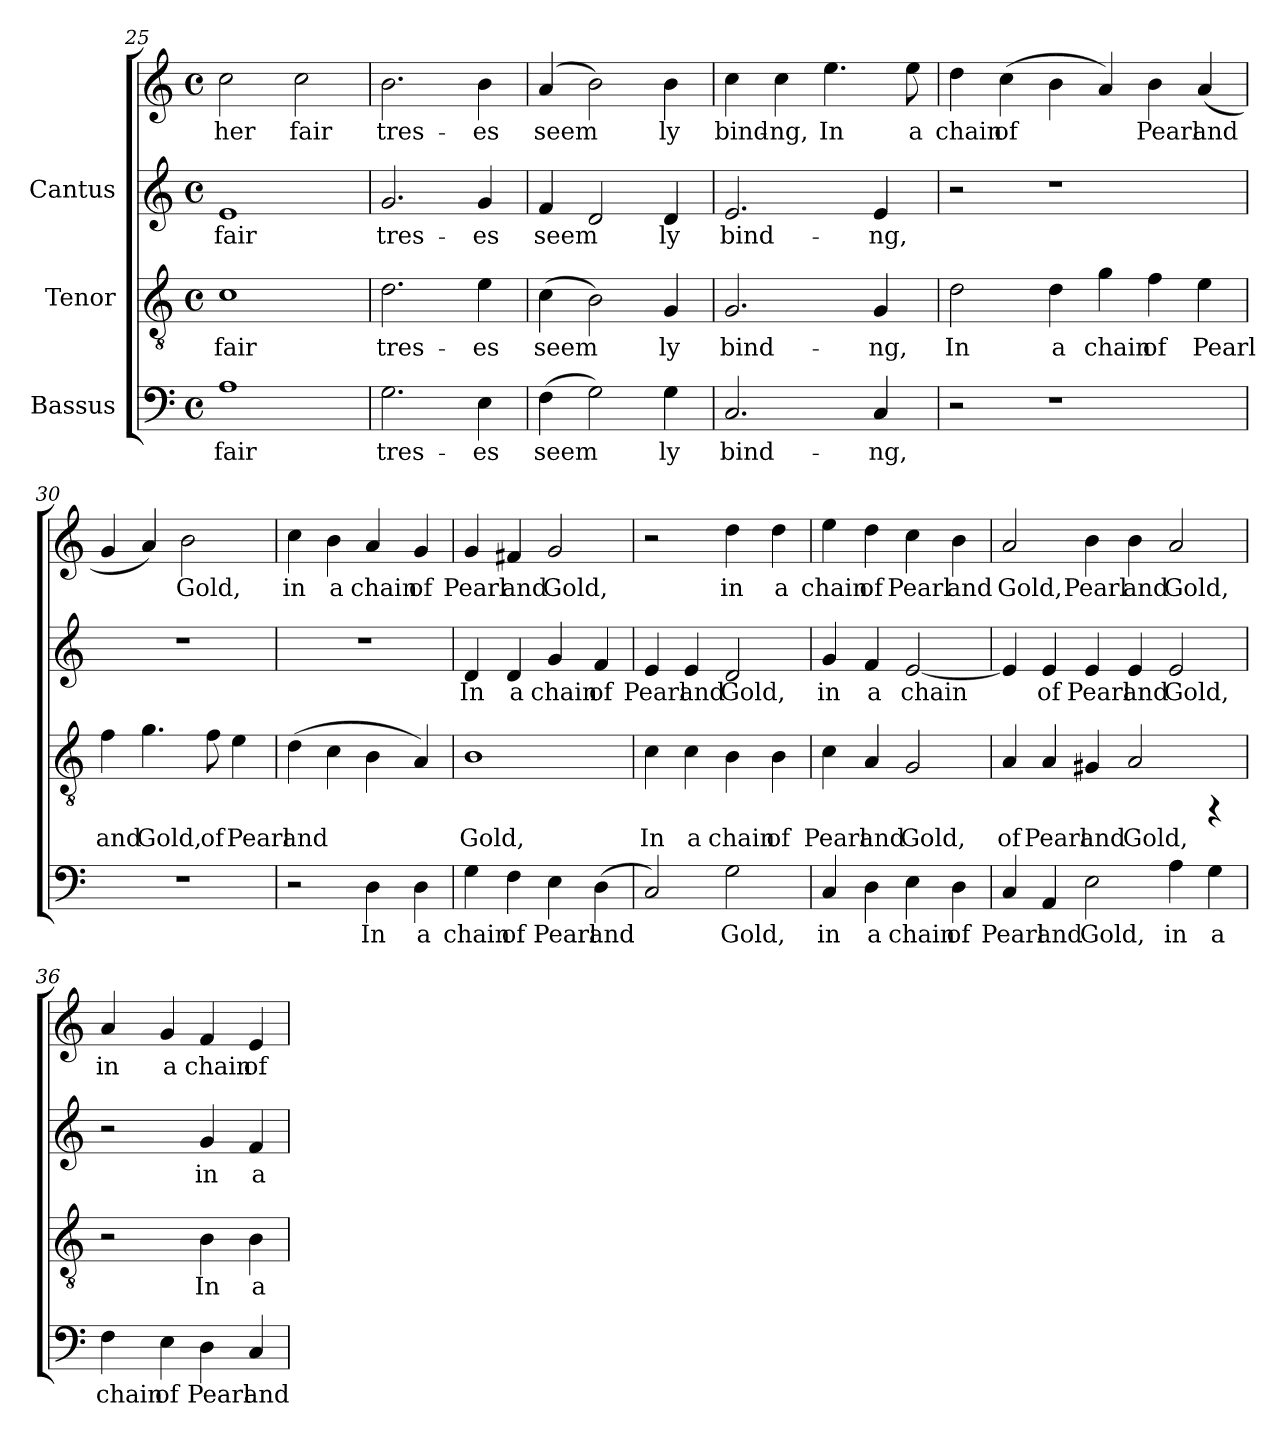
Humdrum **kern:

**kern	**text	**kern	**text	**kern	**text	**kern	**text
*part3	*part3	*part2	*part2	*part1	*part1	*part1	*part1
*staff4	*staff4	*staff3	*staff3	*staff2	*staff2	*staff1	*staff1
*I"Bassus	*	*I"Tenor	*	*I"Cantus	*	*	*
*clefF4	*	*clefGv2	*	*clefG2	*	*clefG2	*
*M4/4	*	*M4/4	*	*M4/4	*	*M4/4	*
*met(c)	*	*met(c)	*	*met(c)	*	*met(c)	*
=25	=25	=25	=25	=25	=25	=25	=25
!	!LO:LY:b:cj	!	!LO:LY:b:cj	!	!LO:LY:b:cj	!	!LO:LY:b:cj
1A	fair	1c	fair	1e	fair	2cc\	her
!	!	!	!	!	!	!	!LO:LY:b:cj
.	.	.	.	.	.	2cc\	fair
=26	=26	=26	=26	=26	=26	=26	=26
!	!LO:LY:b:cj	!	!LO:LY:b:cj	!	!LO:LY:b:cj	!	!LO:LY:b:cj
2.G\	tres-	2.d\	tres-	2.g/	tres-	2.b\	tres-
!	!LO:LY:b:cj	!	!LO:LY:b:cj	!	!LO:LY:b:cj	!	!LO:LY:b:cj
4E\	-es	4e\	-es	4g/	-es	4b\	-es
!!LO:PB:g=z
=27	=27	=27	=27	=27	=27	=27	=27
!	!LO:LY:b:cj	!	!LO:LY:b:cj	!	!LO:LY:b:cj	!	!LO:LY:b:cj
(>4F\	seem-	(>4c\	seem-	4f/	seem-	(<4a/	seem-
!	!LO:LY:b:cj	!	!LO:LY:b:cj	!	!LO:LY:b:cj	!	!LO:LY:b:cj
2G\)	-	2B\)	-	2d/	-	2b\)	-
!	!LO:LY:b:cj	!	!LO:LY:b:cj	!	!LO:LY:b:cj	!	!LO:LY:b:cj
4G\	ly	4G/	ly	4d/	ly	4b\	ly
=28	=28	=28	=28	=28	=28	=28	=28
!	!LO:LY:b:cj	!	!LO:LY:b:cj	!	!LO:LY:b:cj	!	!LO:LY:b:cj
2.C/	bind-	2.G/	bind-	2.e/	bind-	4cc\	bind-
!	!	!	!	!	!	!	!LO:LY:b:cj
.	.	.	.	.	.	4cc\	-ng,
!	!	!	!	!	!	!	!LO:LY:b:cj
.	.	.	.	.	.	4.ee\	In
!	!LO:LY:b:cj	!	!LO:LY:b:cj	!	!LO:LY:b:cj	!	!
4C/	-ng,	4G/	-ng,	4e/	-ng,	.	.
!	!	!	!	!	!	!	!LO:LY:b:cj
.	.	.	.	.	.	8ee\	a
=29	=29	=29	=29	=29	=29	=29	=29
!	!	!	!LO:LY:b:cj	!	!	!	!LO:LY:b:cj
2r	.	2d\	In	2r	.	4dd\	chain
!	!	!	!	!	!	!	!LO:LY:b:cj
.	.	.	.	.	.	(>4cc\	of
!	!	!	!LO:LY:b:cj	!	!	!	!LO:LY:b:cj
1r	.	4d\	a	1r	.	4b\	.
!	!	!	!LO:LY:b:cj	!	!	!	!LO:LY:b:cj
.	.	4g\	chain	.	.	4a/)	.
!	!	!	!LO:LY:b:cj	!	!	!	!LO:LY:b:cj
.	.	4f\	of	.	.	4b\	Pearl
!	!	!	!LO:LY:b:cj	!	!	!	!LO:LY:b:cj
.	.	4e\	Pearl	.	.	(<4a/	and
=30	=30	=30	=30	=30	=30	=30	=30
!	!	!	!LO:LY:b:cj	!	!	!	!LO:LY:b:cj
1r	.	4f\	and	1r	.	4g/	.
!	!	!	!LO:LY:b:cj	!	!	!	!LO:LY:b:cj
.	.	4.g\	Gold,	.	.	4a/)	.
!	!	!	!	!	!	!	!LO:LY:b:cj
.	.	.	.	.	.	2b\	Gold,
!	!	!	!LO:LY:b:cj	!	!	!	!
.	.	8f\	of	.	.	.	.
!	!	!	!LO:LY:b:cj	!	!	!	!
.	.	4e\	Pearl	.	.	.	.
!!LO:LB:g=z
=31	=31	=31	=31	=31	=31	=31	=31
!	!	!	!LO:LY:b:cj	!	!	!	!LO:LY:b:cj
2r	.	(>4d\	and	1r	.	4cc\	in
!	!	!	!LO:LY:b:cj	!	!	!	!LO:LY:b:cj
.	.	4c\	.	.	.	4b\	a
!	!LO:LY:b:cj	!	!LO:LY:b:cj	!	!	!	!LO:LY:b:cj
4D\	In	4B\	.	.	.	4a/	chain
!	!LO:LY:b:cj	!	!LO:LY:b:cj	!	!	!	!LO:LY:b:cj
4D\	a	4A/)	.	.	.	4g/	of
=32	=32	=32	=32	=32	=32	=32	=32
!	!LO:LY:b:cj	!	!LO:LY:b:cj	!	!LO:LY:b:cj	!	!LO:LY:b:cj
4G\	chain	1B	Gold,	4d/	In	4g/	Pearl
!	!LO:LY:b:cj	!	!	!	!LO:LY:b:cj	!	!LO:LY:b:cj
4F\	of	.	.	4d/	a	4f#X/	and
!	!LO:LY:b:cj	!	!	!	!LO:LY:b:cj	!	!LO:LY:b:cj
4E\	Pearl	.	.	4g/	chain	2g/	Gold,
!	!LO:LY:b:cj	!	!	!	!LO:LY:b:cj	!	!
(>4D\	and	.	.	4f/	of	.	.
=33	=33	=33	=33	=33	=33	=33	=33
!	!LO:LY:b:cj	!	!LO:LY:b:cj	!	!LO:LY:b:cj	!	!
2C/)	.	4c\	In	4e/	Pearl	2r	.
!	!	!	!LO:LY:b:cj	!	!LO:LY:b:cj	!	!
.	.	4c\	a	4e/	and	.	.
!	!LO:LY:b:cj	!	!LO:LY:b:cj	!	!LO:LY:b:cj	!	!LO:LY:b:cj
2G\	Gold,	4B\	chain	2d/	Gold,	4dd\	in
!	!	!	!LO:LY:b:cj	!	!	!	!LO:LY:b:cj
.	.	4B\	of	.	.	4dd\	a
=34	=34	=34	=34	=34	=34	=34	=34
!	!LO:LY:b:cj	!	!LO:LY:b:cj	!	!LO:LY:b:cj	!	!LO:LY:b:cj
4C/	in	4c\	Pearl	4g/	in	4ee\	chain
!	!LO:LY:b:cj	!	!LO:LY:b:cj	!	!LO:LY:b:cj	!	!LO:LY:b:cj
4D\	a	4A/	and	4f/	a	4dd\	of
!	!LO:LY:b:cj	!	!LO:LY:b:cj	!	!LO:LY:b:cj	!	!LO:LY:b:cj
4E\	chain	2G/	Gold,	[<2e/	chain	4cc\	Pearl
!	!LO:LY:b:cj	!	!	!	!	!	!LO:LY:b:cj
4D\	of	.	.	.	.	4b\	and
!!LO:LB:g=z
=35	=35	=35	=35	=35	=35	=35	=35
!	!LO:LY:b:cj	!	!LO:LY:b:cj	!	!LO:LY:b:cj	!	!LO:LY:b:cj
4C/	Pearl	4A/	of	4e/]	.	2a/	Gold,
!	!LO:LY:b:cj	!	!LO:LY:b:cj	!	!LO:LY:b:cj	!	!
4AA/	and	4A/	Pearl	4e/	of	.	.
!	!LO:LY:b:cj	!	!LO:LY:b:cj	!	!LO:LY:b:cj	!	!LO:LY:b:cj
2E\	Gold,	4G#X/	and	4e/	Pearl	4b\	Pearl
!	!	!	!LO:LY:b:cj	!	!LO:LY:b:cj	!	!LO:LY:b:cj
.	.	2A/	Gold,	4e/	and	4b\	and
!	!LO:LY:b:cj	!	!	!	!LO:LY:b:cj	!	!LO:LY:b:cj
4A\	in	.	.	2e/	Gold,	2a/	Gold,
!	!LO:LY:b:cj	!	!	!	!	!	!
4G\	a	4rFF	.	.	.	.	.
=36	=36	=36	=36	=36	=36	=36	=36
!	!LO:LY:b:cj	!	!	!	!	!	!LO:LY:b:cj
4F\	chain	2r	.	2r	.	4a/	in
!	!LO:LY:b:cj	!	!	!	!	!	!LO:LY:b:cj
4E\	of	.	.	.	.	4g/	a
!	!LO:LY:b:cj	!	!LO:LY:b:cj	!	!LO:LY:b:cj	!	!LO:LY:b:cj
4D\	Pearl	4B\	In	4g/	in	4f/	chain
!	!LO:LY:b:cj	!	!LO:LY:b:cj	!	!LO:LY:b:cj	!	!LO:LY:b:cj
4C/	and	4B\	a	4f/	a	4e/	of
=	=	=	=	=	=	=	=
*-	*-	*-	*-	*-	*-	*-	*-
